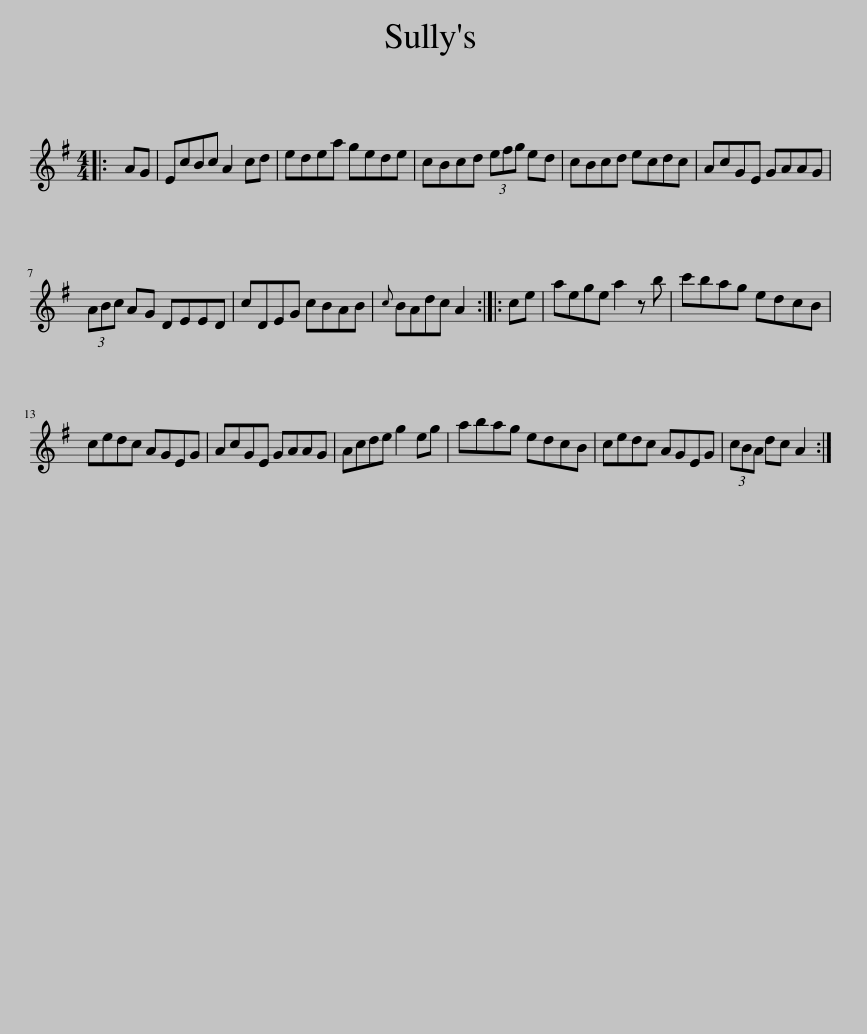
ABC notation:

X:1
L:1/8
M:4/4
I:linebreak $
K:G
V:1 treble
V:1
|: AG | EcBc A2 cd | edea gede | cBcd (3efg ed | cBcd ecdc | %5
 AcGE GAAG |$ (3ABc AG DEED | cDEG cBAB |{c} BAdc A2 :: ce | %10
 aege a2 z b | c'bag edcB |$ cedc AGEG | AcGE GAAG | Acde g2 eg | %15
 abag edcB | cedc AGEG | (3cBA dc A2 :| %18
